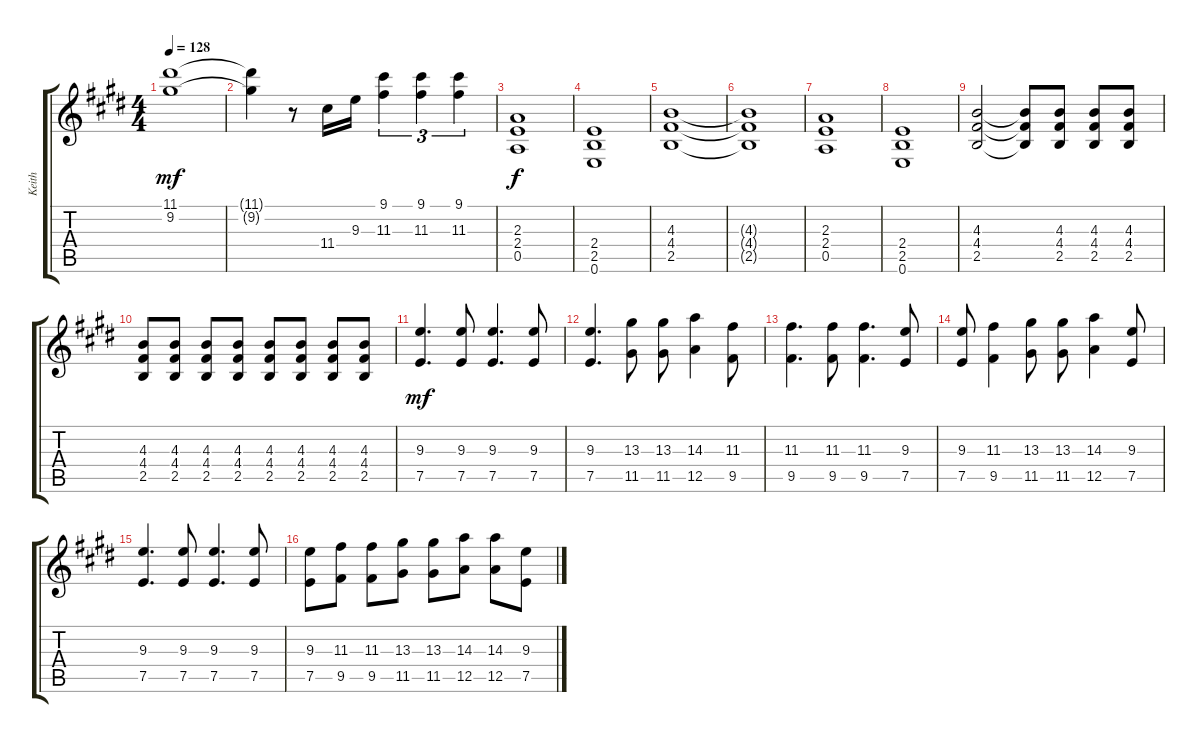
\track ("Keith" "Keith") {instrument distortionguitar}
\staff {score tabs}
\tuning (E4 B3 G3 D3 A2 E2) {hide}
\ts (4 4)
\tempo 128
\clef g2
\ks c#minor
(11.1 9.2).1{dy mf} |
(11.1{t} 9.2{t}).4 r.8 11.4.16 9.3.16 (9.1 11.3).4{tu (3 2)} (9.1 11.3).4{tu (3 2)} (9.1 11.3).4{tu (3 2)} |
\ks e
(2.3 2.4 0.5).1{dy f} |
\ks c#minor
(2.4 2.5 0.6).1 |
(4.3 4.4 2.5).1 |
(4.3{t} 4.4{t} 2.5{t}).1 |
\ks e
(2.3 2.4 0.5).1 |
\ks c#minor
(2.4 2.5 0.6).1 |
(4.3 4.4 2.5).2 (4.3{t} 4.4{t} 2.5{t}).8 (4.3 4.4 2.5).8 (4.3 4.4 2.5).8 (4.3 4.4 2.5).8 |
(4.3 4.4 2.5).8 (4.3 4.4 2.5).8 (4.3 4.4 2.5).8 (4.3 4.4 2.5).8 (4.3 4.4 2.5).8 (4.3 4.4 2.5).8 (4.3 4.4 2.5).8 (4.3 4.4 2.5).8 |
\ks e
(9.3 7.5).4{d dy mf} (9.3 7.5).8 (9.3 7.5).4{d} (9.3 7.5).8 |
\ks c#minor
(9.3 7.5).4{d} (13.3 11.5).8 (13.3 11.5).8 (14.3 12.5).4 (11.3 9.5).8 |
(11.3 9.5).4{d} (11.3 9.5).8 (11.3 9.5).4{d} (9.3 7.5).8 |
(9.3 7.5).8 (11.3 9.5).4 (13.3 11.5).8 (13.3 11.5).8 (14.3 12.5).4 (9.3 7.5).8 |
\ks e
(9.3 7.5).4{d} (9.3 7.5).8 (9.3 7.5).4{d} (9.3 7.5).8 |
\ks c#minor
(9.3 7.5).8 (11.3 9.5).8 (11.3 9.5).8 (13.3 11.5).8 (13.3 11.5).8 (14.3 12.5).8 (14.3 12.5).8 (9.3 7.5).8
